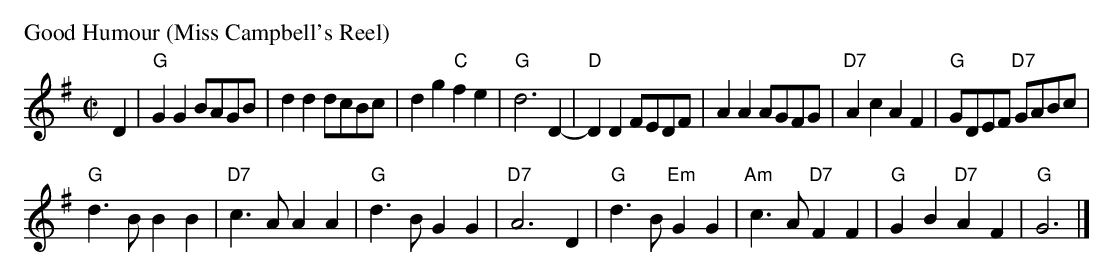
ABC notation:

X:1
P: Good Humour (Miss Campbell's Reel)
M: C|
L: 1/8
K: G
D2 |\
"G"G2G2 BAGB | d2d2 dcBc | d2g2 "C"f2e2 | "G"d6 D2- |\
"D"D2D2 FEDF | A2A2 AGFG | "D7"A2c2 A2F2 | "G"GDEF "D7"GABc |
"G"d3B B2B2 | "D7"c3A A2A2 | "G"d3B G2G2 | "D7"A6 D2 |\
"G"d3B "Em"G2G2 | "Am"c3A "D7"F2F2 | "G"G2B2 "D7"A2F2 | "G"G6 |]
